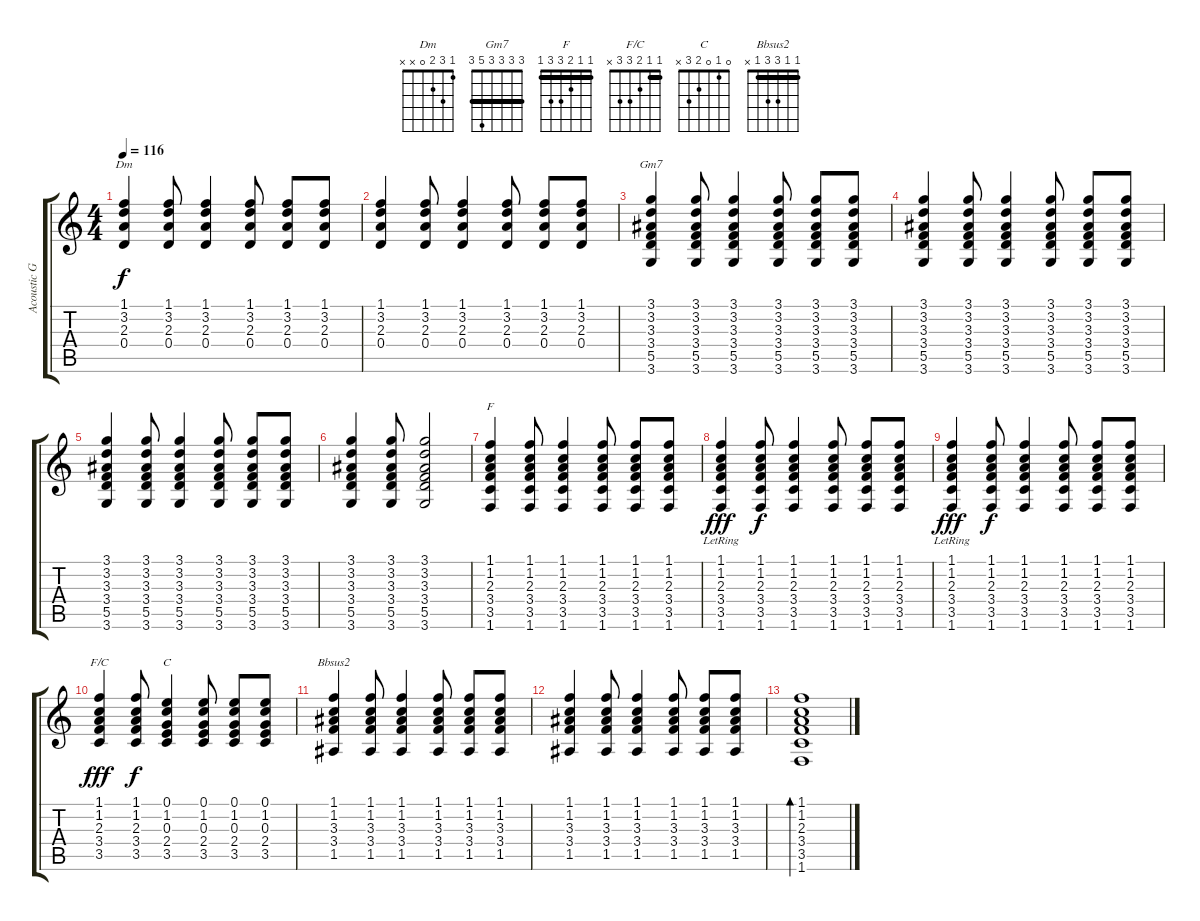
\track ("Acoustic Guitar" "Acoustic G") {instrument acousticguitarsteel}
\staff {score tabs}
\tuning (E4 B3 G3 D3 A2 E2) {hide}
\chord ("Dm" 1 3 2 0 x x)
\chord ("Gm7" 3 3 3 3 5 3) {barre 3}
\chord ("F" 1 1 2 3 3 1) {barre 1}
\chord ("F/C" 1 1 2 3 3 x) {barre 1}
\chord ("C" 0 1 0 2 3 x)
\chord ("Bbsus2" 1 1 3 3 1 x) {barre 1}
\ts (4 4)
\tempo 116
\clef g2
\ks c
(1.1 3.2 2.3 0.4).4{ch "Dm" dy f} (1.1 3.2 2.3 0.4).8 (1.1 3.2 2.3 0.4).4 (1.1 3.2 2.3 0.4).8 (1.1 3.2 2.3 0.4).8 (1.1 3.2 2.3 0.4).8 |
(1.1 3.2 2.3 0.4).4 (1.1 3.2 2.3 0.4).8 (1.1 3.2 2.3 0.4).4 (1.1 3.2 2.3 0.4).8 (1.1 3.2 2.3 0.4).8 (1.1 3.2 2.3 0.4).8 |
(3.1 3.2 3.3 3.4 5.5 3.6).4{ch "Gm7" volume 12} (3.1 3.2 3.3 3.4 5.5 3.6).8 (3.1 3.2 3.3 3.4 5.5 3.6).4 (3.1 3.2 3.3 3.4 5.5 3.6).8 (3.1 3.2 3.3 3.4 5.5 3.6).8 (3.1 3.2 3.3 3.4 5.5 3.6).8 |
(3.1 3.2 3.3 3.4 5.5 3.6).4 (3.1 3.2 3.3 3.4 5.5 3.6).8 (3.1 3.2 3.3 3.4 5.5 3.6).4 (3.1 3.2 3.3 3.4 5.5 3.6).8 (3.1 3.2 3.3 3.4 5.5 3.6).8 (3.1 3.2 3.3 3.4 5.5 3.6).8 |
(3.1 3.2 3.3 3.4 5.5 3.6).4 (3.1 3.2 3.3 3.4 5.5 3.6).8 (3.1 3.2 3.3 3.4 5.5 3.6).4 (3.1 3.2 3.3 3.4 5.5 3.6).8 (3.1 3.2 3.3 3.4 5.5 3.6).8 (3.1 3.2 3.3 3.4 5.5 3.6).8 |
(3.1 3.2 3.3 3.4 5.5 3.6).4 (3.1 3.2 3.3 3.4 5.5 3.6).8 (3.1 3.2 3.3 3.4 5.5 3.6).2 |
(1.1 1.2 2.3 3.4 3.5 1.6).4{ch "F" volume 11} (1.1 1.2 2.3 3.4 3.5 1.6).8 (1.1 1.2 2.3 3.4 3.5 1.6).4 (1.1 1.2 2.3 3.4 3.5 1.6).8 (1.1 1.2 2.3 3.4 3.5 1.6).8 (1.1 1.2 2.3 3.4 3.5 1.6).8 |
(1.1 1.2 2.3 3.4 3.5 1.6{lr}).4{dy fff} (1.1 1.2 2.3 3.4 3.5 1.6).8{dy f} (1.1 1.2 2.3 3.4 3.5 1.6).4 (1.1 1.2 2.3 3.4 3.5 1.6).8 (1.1 1.2 2.3 3.4 3.5 1.6).8 (1.1 1.2 2.3 3.4 3.5 1.6).8 |
(1.1 1.2 2.3 3.4 3.5 1.6{lr}).4{dy fff} (1.1 1.2 2.3 3.4 3.5 1.6).8{dy f} (1.1 1.2 2.3 3.4 3.5 1.6).4 (1.1 1.2 2.3 3.4 3.5 1.6).8 (1.1 1.2 2.3 3.4 3.5 1.6).8 (1.1 1.2 2.3 3.4 3.5 1.6).8 |
(1.1 1.2 2.3 3.4 3.5).4{ch "F/C" dy fff} (1.1 1.2 2.3 3.4 3.5).8{dy f} (0.1 1.2 0.3 2.4 3.5).4{ch "C"} (0.1 1.2 0.3 2.4 3.5).8 (0.1 1.2 0.3 2.4 3.5).8 (0.1 1.2 0.3 2.4 3.5).8 |
(1.1 1.2 3.3 3.4 1.5).4{ch "Bbsus2"} (1.1 1.2 3.3 3.4 1.5).8 (1.1 1.2 3.3 3.4 1.5).4 (1.1 1.2 3.3 3.4 1.5).8 (1.1 1.2 3.3 3.4 1.5).8 (1.1 1.2 3.3 3.4 1.5).8 |
(1.1 1.2 3.3 3.4 1.5).4 (1.1 1.2 3.3 3.4 1.5).8 (1.1 1.2 3.3 3.4 1.5).4 (1.1 1.2 3.3 3.4 1.5).8 (1.1 1.2 3.3 3.4 1.5).8 (1.1 1.2 3.3 3.4 1.5).8 |
(1.1 1.2 2.3 3.4 3.5 1.6).1{bd 120}
